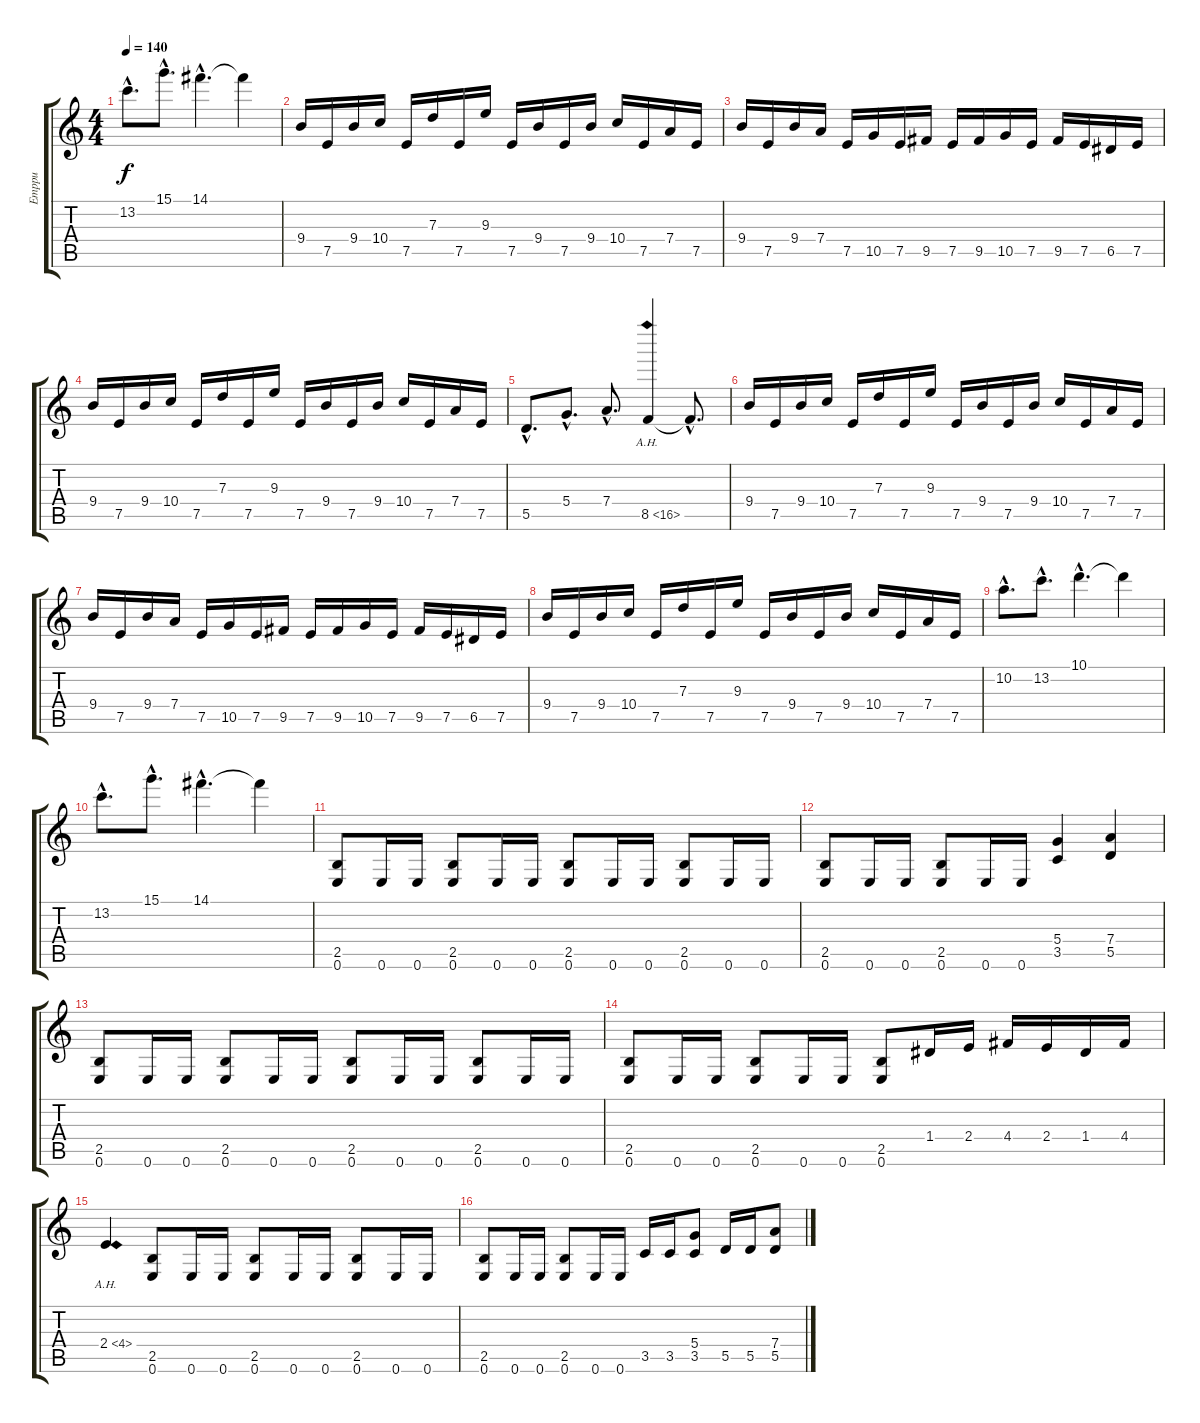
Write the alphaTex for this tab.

\track ("Emppu" "Emppu") {instrument overdrivenguitar}
\staff {score tabs}
\tuning (E4 B3 G3 D3 A2 E2) {hide}
\ts (4 4)
\tempo 140
\clef g2
\ks c
13.2{hac}.8{d dy f} 15.1{hac}.8{d} 14.1{hac}.4{d} 14.1{t}.4 |
9.4.16 7.5.16 9.4.16 10.4.16 7.5.16 7.3.16 7.5.16 9.3.16 7.5.16 9.4.16 7.5.16 9.4.16 10.4.16 7.5.16 7.4.16 7.5.16 |
9.4.16 7.5.16 9.4.16 7.4.16 7.5.16 10.5.16 7.5.16 9.5.16 7.5.16 9.5.16 10.5.16 7.5.16 9.5.16 7.5.16 6.5.16 7.5.16 |
9.4.16 7.5.16 9.4.16 10.4.16 7.5.16 7.3.16 7.5.16 9.3.16 7.5.16 9.4.16 7.5.16 9.4.16 10.4.16 7.5.16 7.4.16 7.5.16 |
5.5{hac}.8{d} 5.4{hac}.8{d} 7.4{hac}.8{d} 8.5{ah 8}.4 8.5{hac t}.8{d} |
9.4.16 7.5.16 9.4.16 10.4.16 7.5.16 7.3.16 7.5.16 9.3.16 7.5.16 9.4.16 7.5.16 9.4.16 10.4.16 7.5.16 7.4.16 7.5.16 |
9.4.16 7.5.16 9.4.16 7.4.16 7.5.16 10.5.16 7.5.16 9.5.16 7.5.16 9.5.16 10.5.16 7.5.16 9.5.16 7.5.16 6.5.16 7.5.16 |
9.4.16 7.5.16 9.4.16 10.4.16 7.5.16 7.3.16 7.5.16 9.3.16 7.5.16 9.4.16 7.5.16 9.4.16 10.4.16 7.5.16 7.4.16 7.5.16 |
10.2{hac}.8{d} 13.2{hac}.8{d} 10.1{hac}.4{d} 10.1{t}.4 |
13.2{hac}.8{d} 15.1{hac}.8{d} 14.1{hac}.4{d} 14.1{t}.4 |
(2.5 0.6).8 0.6.16 0.6.16 (2.5 0.6).8 0.6.16 0.6.16 (2.5 0.6).8 0.6.16 0.6.16 (2.5 0.6).8 0.6.16 0.6.16 |
(2.5 0.6).8 0.6.16 0.6.16 (2.5 0.6).8 0.6.16 0.6.16 (5.4 3.5).4 (7.4 5.5).4 |
(2.5 0.6).8 0.6.16 0.6.16 (2.5 0.6).8 0.6.16 0.6.16 (2.5 0.6).8 0.6.16 0.6.16 (2.5 0.6).8 0.6.16 0.6.16 |
(2.5 0.6).8 0.6.16 0.6.16 (2.5 0.6).8 0.6.16 0.6.16 (2.5 0.6).8 1.4.16 2.4.16 4.4.16 2.4.16 1.4.16 4.4.16 |
2.4{ah 2}.4 (2.5 0.6).8 0.6.16 0.6.16 (2.5 0.6).8 0.6.16 0.6.16 (2.5 0.6).8 0.6.16 0.6.16 |
(2.5 0.6).8 0.6.16 0.6.16 (2.5 0.6).8 0.6.16 0.6.16 3.5.16 3.5.16 (5.4 3.5).8 5.5.16 5.5.16 (7.4 5.5).8
